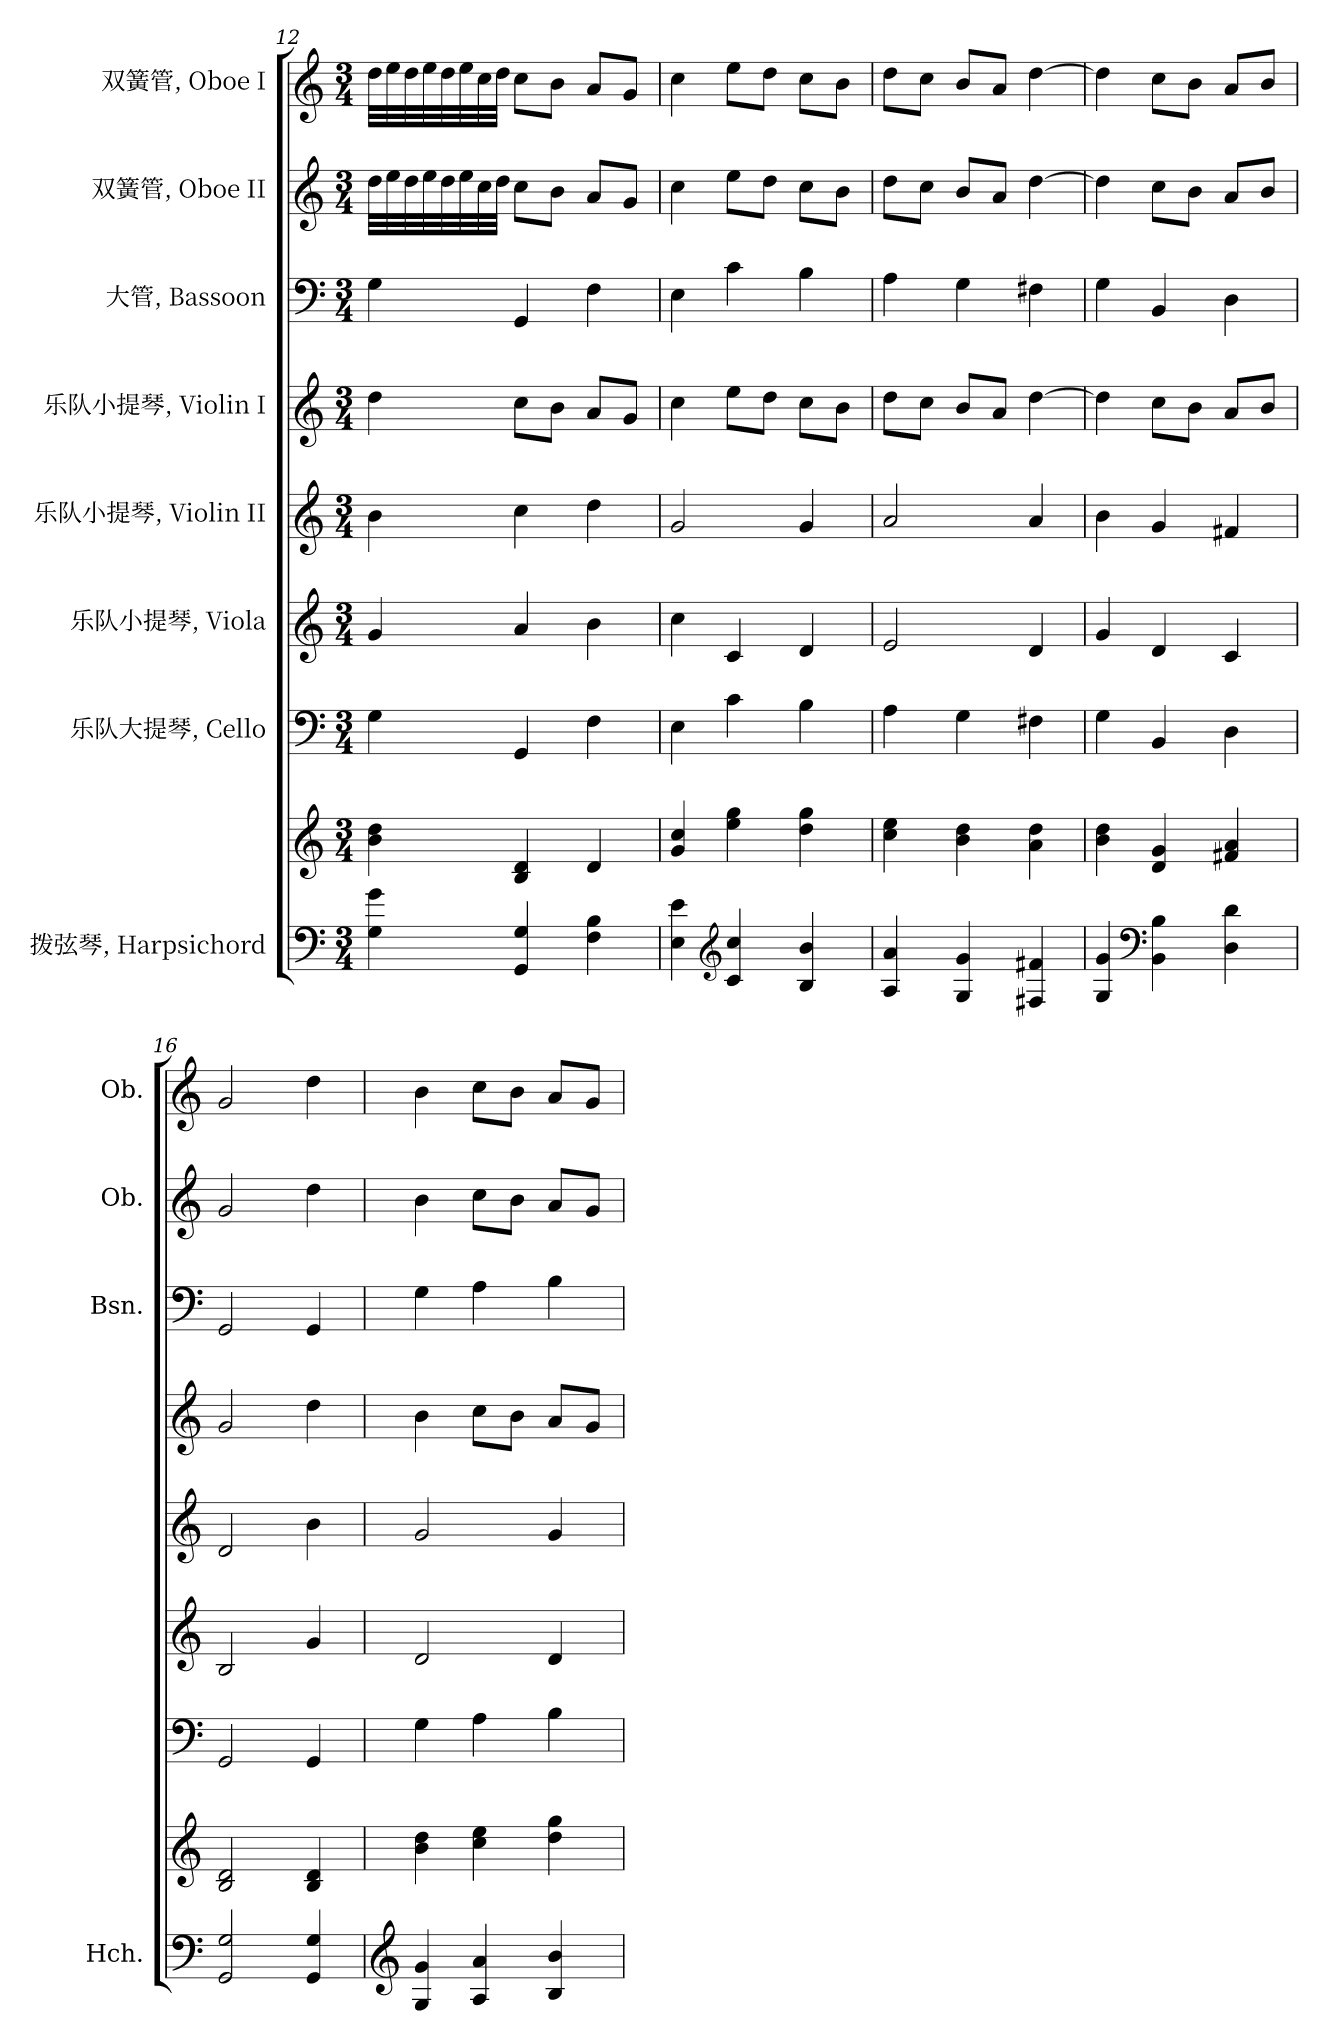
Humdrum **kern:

**kern	**kern	**kern	**kern	**kern	**kern	**kern	**kern	**kern
*part8	*part8	*part7	*part6	*part5	*part4	*part3	*part2	*part1
*staff9	*staff8	*staff7	*staff6	*staff5	*staff4	*staff3	*staff2	*staff1
*I"拨弦琴, Harpsichord	*	*I"乐队大提琴, Cello	*I"乐队小提琴, Viola	*I"乐队小提琴, Violin II	*I"乐队小提琴, Violin I	*I"大管, Bassoon	*I"双簧管, Oboe II	*I"双簧管, Oboe I
*I'Hch.	*	*	*	*	*	*I'Bsn.	*I'Ob.	*I'Ob.
*clefF4	*clefG2	*clefF4	*clefG2	*clefG2	*clefG2	*clefF4	*clefG2	*clefG2
*k[]	*k[]	*k[]	*k[]	*k[]	*k[]	*k[]	*k[]	*k[]
*M3/4	*M3/4	*M3/4	*M3/4	*M3/4	*M3/4	*M3/4	*M3/4	*M3/4
=12	=12	=12	=12	=12	=12	=12	=12	=12
4G\ 4g\	4b\ 4dd\	4G\	4g/	4b\	4dd\	4G\	32dd\LLL	32dd\LLL
.	.	.	.	.	.	.	32ee\	32ee\
.	.	.	.	.	.	.	32dd\	32dd\
.	.	.	.	.	.	.	32ee\	32ee\
.	.	.	.	.	.	.	32dd\	32dd\
.	.	.	.	.	.	.	32ee\	32ee\
.	.	.	.	.	.	.	32cc\	32cc\
.	.	.	.	.	.	.	32dd\JJJ	32dd\JJJ
4GG/ 4G/	4B/ 4d/	4GG/	4a/	4cc\	8cc\L	4GG/	8cc\L	8cc\L
.	.	.	.	.	8b\J	.	8b\J	8b\J
4F\ 4B\	4d/	4F\	4b\	4dd\	8a/L	4F\	8a/L	8a/L
.	.	.	.	.	8g/J	.	8g/J	8g/J
=13	=13	=13	=13	=13	=13	=13	=13	=13
4E\ 4e\	4g/ 4cc/	4E\	4cc\	2g/	4cc\	4E\	4cc\	4cc\
*clefG2	*	*	*	*	*	*	*	*
4c/ 4cc/	4ee\ 4gg\	4c\	4c/	.	8ee\L	4c\	8ee\L	8ee\L
.	.	.	.	.	8dd\J	.	8dd\J	8dd\J
4B/ 4b/	4dd\ 4gg\	4B\	4d/	4g/	8cc\L	4B\	8cc\L	8cc\L
.	.	.	.	.	8b\J	.	8b\J	8b\J
=14	=14	=14	=14	=14	=14	=14	=14	=14
4A/ 4a/	4cc\ 4ee\	4A\	2e/	2a/	8dd\L	4A\	8dd\L	8dd\L
.	.	.	.	.	8cc\J	.	8cc\J	8cc\J
4G/ 4g/	4b\ 4dd\	4G\	.	.	8b/L	4G\	8b/L	8b/L
.	.	.	.	.	8a/J	.	8a/J	8a/J
4F#X/ 4f#X/	4a\ 4dd\	4F#X\	4d/	4a/	[4dd\	4F#X\	[4dd\	[4dd\
!!LO:PB:g=z
=15	=15	=15	=15	=15	=15	=15	=15	=15
4G/ 4g/	4b\ 4dd\	4G\	4g/	4b\	4dd\]	4G\	4dd\]	4dd\]
*clefF4	*	*	*	*	*	*	*	*
4BB\ 4B\	4d/ 4g/	4BB/	4d/	4g/	8cc\L	4BB/	8cc\L	8cc\L
.	.	.	.	.	8b\J	.	8b\J	8b\J
4D\ 4d\	4f#X/ 4a/	4D\	4c/	4f#X/	8a/L	4D\	8a/L	8a/L
.	.	.	.	.	8b/J	.	8b/J	8b/J
=16	=16	=16	=16	=16	=16	=16	=16	=16
2GG/ 2G/	2B/ 2d/	2GG/	2B/	2d/	2g/	2GG/	2g/	2g/
4GG/ 4G/	4B/ 4d/	4GG/	4g/	4b\	4dd\	4GG/	4dd\	4dd\
=17	=17	=17	=17	=17	=17	=17	=17	=17
*clefG2	*	*	*	*	*	*	*	*
4G/ 4g/	4b\ 4dd\	4G\	2d/	2g/	4b\	4G\	4b\	4b\
4A/ 4a/	4cc\ 4ee\	4A\	.	.	8cc\L	4A\	8cc\L	8cc\L
.	.	.	.	.	8b\J	.	8b\J	8b\J
4B/ 4b/	4dd\ 4gg\	4B\	4d/	4g/	8a/L	4B\	8a/L	8a/L
.	.	.	.	.	8g/J	.	8g/J	8g/J
=	=	=	=	=	=	=	=	=
*-	*-	*-	*-	*-	*-	*-	*-	*-
